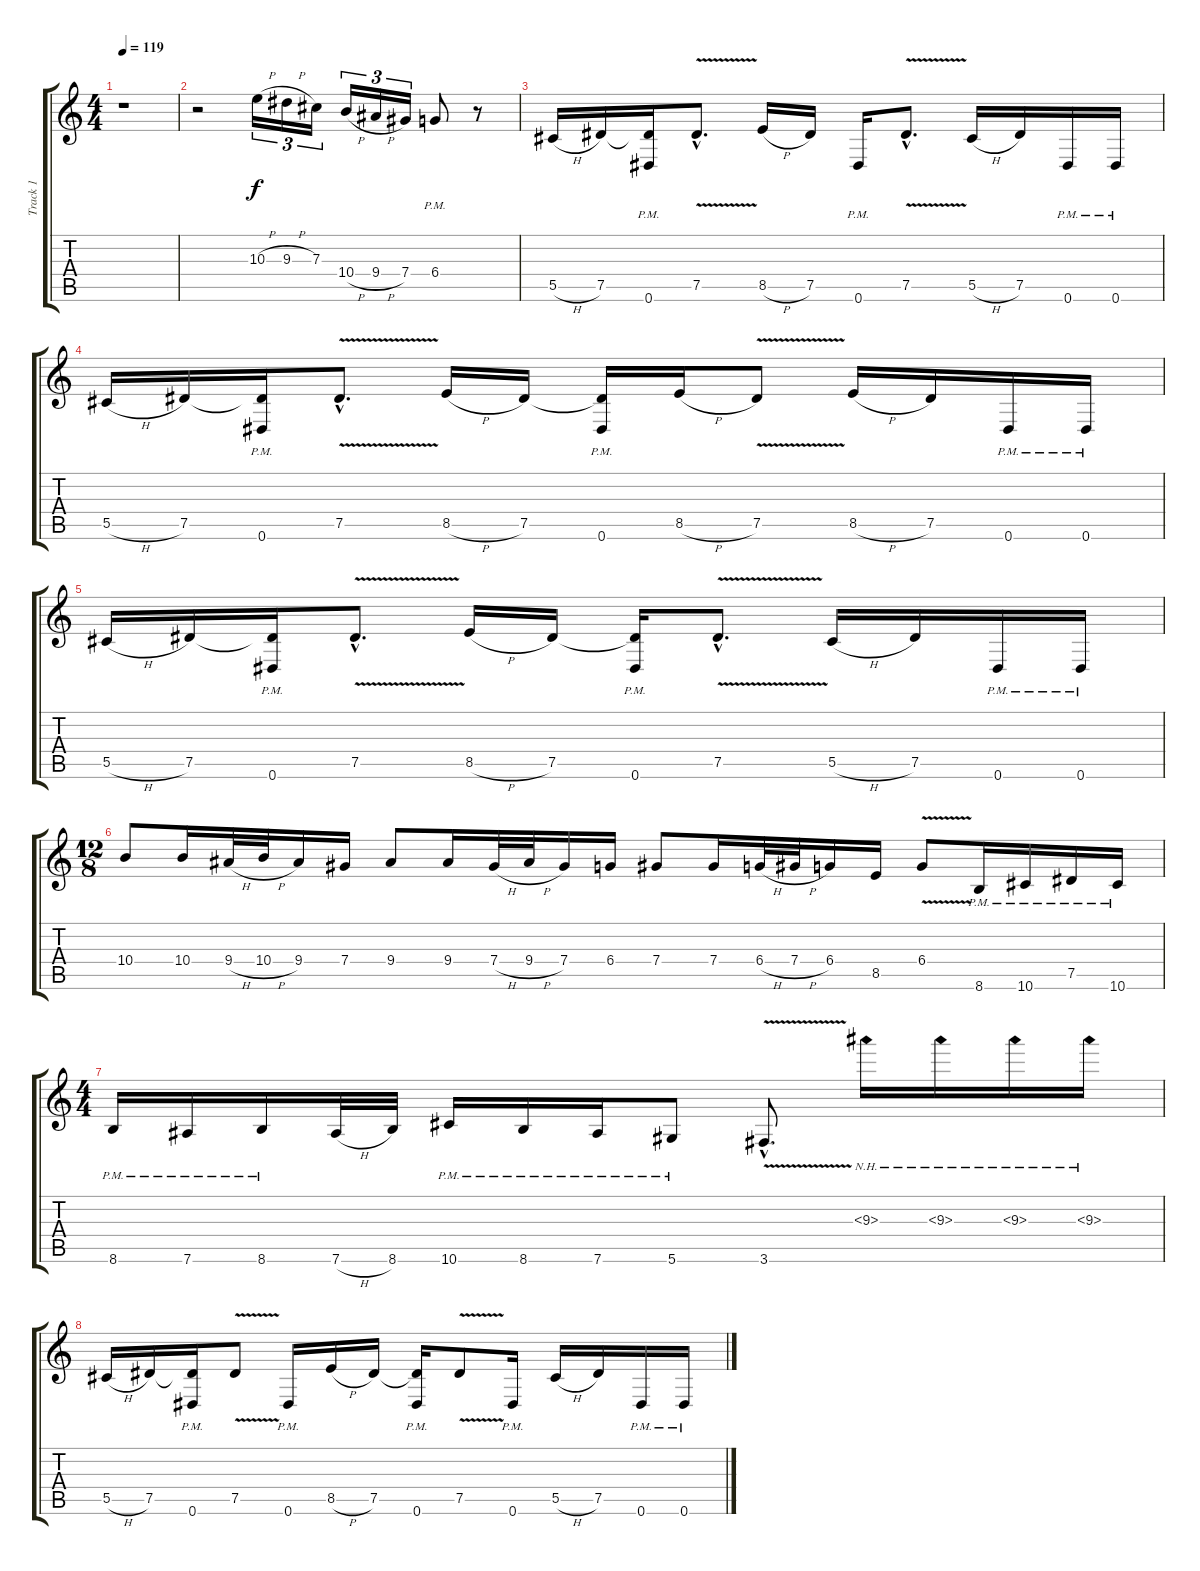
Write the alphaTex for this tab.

\track ("Track 1" "Track 1") {instrument overdrivenguitar}
\staff {score tabs}
\tuning (Eb4 Bb3 Gb3 Db3 Ab2 Eb2) {hide}
\ts (4 4)
\tempo 119
\clef g2
\ks c
r.1{dy f instrument overdrivenguitar} |
r.2 10.3{h}.16{tu (3 2)} 9.3{h}.16{tu (3 2)} 7.3.16{tu (3 2)} 10.4{h}.16{tu (3 2)} 9.4{h}.16{tu (3 2)} 7.4.16{tu (3 2)} 6.4{pm}.8 r.8 |
5.5{h}.16 7.5.16 (7.5{t} 0.6{pm}).16 7.5{v hac}.8{d} 8.5{h}.16 7.5.16 0.6{pm}.16 7.5{v hac}.8{d} 5.5{h}.16 7.5.16 0.6{pm}.16 0.6{pm}.16 |
5.5{h}.16 7.5.16 (7.5{t} 0.6{pm}).16 7.5{v hac}.8{d} 8.5{h}.16 7.5.16 (7.5{t} 0.6{pm}).16 8.5{h}.16 7.5{v}.8 8.5{h}.16 7.5.16 0.6{pm}.16 0.6{pm}.16 |
5.5{h}.16 7.5.16 (7.5{t} 0.6{pm}).16 7.5{v hac}.8{d} 8.5{h}.16 7.5.16 (7.5{t} 0.6{pm}).16 7.5{v hac}.8{d} 5.5{h}.16 7.5.16 0.6{pm}.16 0.6{pm}.16 |
\ts (12 8)
10.4.8 10.4.16 9.4{h}.32 10.4{h}.32 9.4.16 7.4.16 9.4.8 9.4.16 7.4{h}.32 9.4{h}.32 7.4.16 6.4.16 7.4.8 7.4.16 6.4{h}.32 7.4{h}.32 6.4.16 8.5.16 6.4{v}.8 8.6{pm}.16 10.6{pm}.16 7.5{pm}.16 10.6{pm}.16 |
\ts (4 4)
8.6{pm}.16 7.6{pm}.16 8.6{pm}.16 7.6{h}.32 8.6.32 10.6{pm}.16 8.6{pm}.16 7.6{pm}.16 5.6{pm}.8 3.6{v hac}.8{d} 9.3{nh}.16 9.3{nh}.16 9.3{nh}.16 9.3{nh}.16 |
5.5{h}.16 7.5.16 (7.5{t} 0.6{pm}).16 7.5{v}.8 0.6{pm}.16 8.5{h}.16 7.5.16 (7.5{t} 0.6{pm}).16 7.5{v}.8 0.6{pm}.16 5.5{h}.16 7.5.16 0.6{pm}.16 0.6{pm}.16
